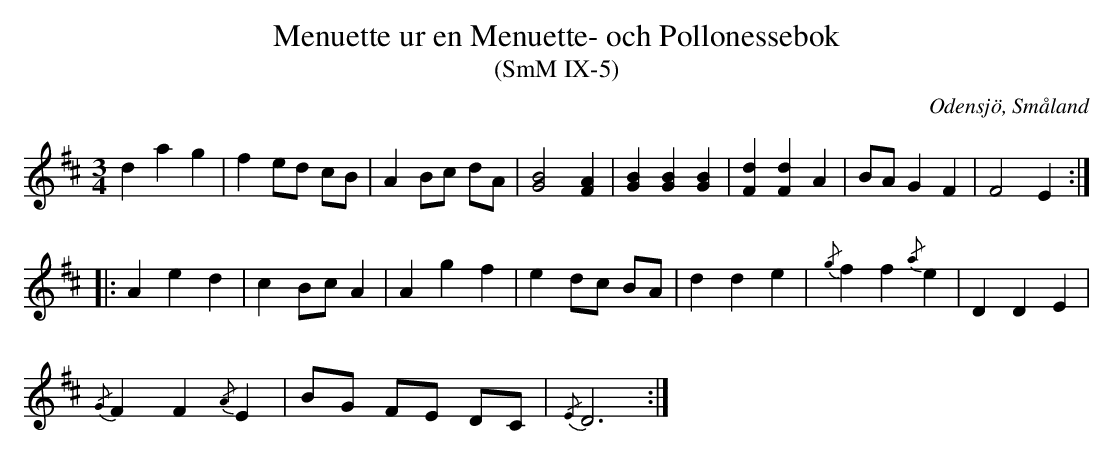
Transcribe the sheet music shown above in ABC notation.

X:1
T:Menuette ur en Menuette- och Pollonessebok
T:(SmM IX-5)
O:Odensjö, Småland
M:3/4
L:1/8
K:D
d2 a2 g2|f2 ed cB|A2 Bc dA|[BG]4 [AF]2|[BG]2 [BG]2 [BG]2|[Fd]2 [Fd]2 A2|BA G2 F2|F4 E2:|
|:A2 e2 d2|c2 Bc A2|A2 g2 f2|e2 dc BA|d2 d2 e2|{/g}f2 f2 {/a}e2|D2 D2 E2|
{/G}F2 F2 {/A}E2|BG FE DC|{/E}D6:|
